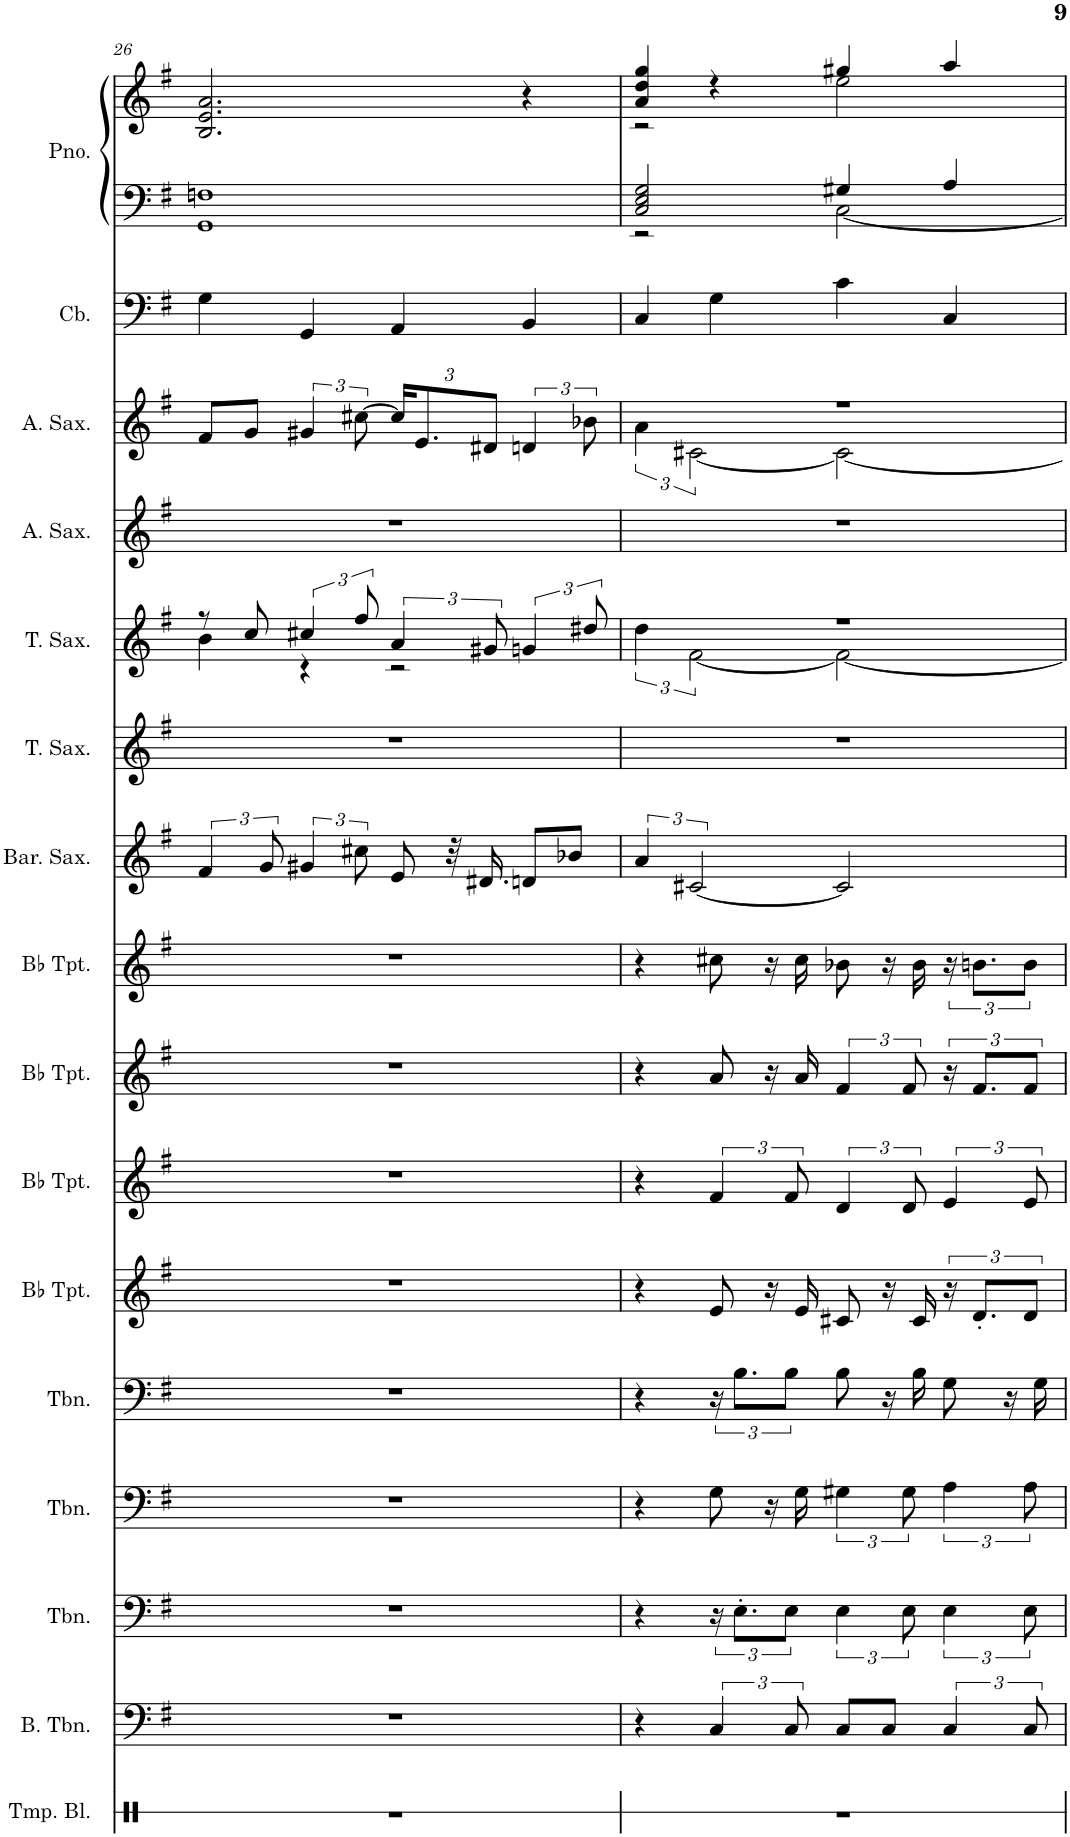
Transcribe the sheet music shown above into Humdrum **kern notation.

**kern	**kern	**kern	**kern	**kern	**kern	**kern	**kern	**kern	**kern	**kern	**kern	**kern	**kern	**kern	**kern	**kern
*part16	*part15	*part14	*part13	*part12	*part11	*part10	*part9	*part8	*part7	*part6	*part5	*part4	*part3	*part2	*part1	*part1
*staff17	*staff16	*staff15	*staff14	*staff13	*staff12	*staff11	*staff10	*staff9	*staff8	*staff7	*staff6	*staff5	*staff4	*staff3	*staff2	*staff1
*I"Temple Blocks	*I"Bass Trombone	*I"Trombone	*I"Trombone	*I"Trombone	*I"Bb Trumpet	*I"Bb Trumpet	*I"Bb Trumpet	*I"Bb Trumpet	*I"Baritone Saxophone	*I"Tenor Saxophone	*I"Tenor Saxophone	*I"Alto Saxophone	*I"Alto Saxophone	*I"Contrabass	*I"Piano	*
*I'Tmp. Bl.	*I'B. Tbn.	*I'Tbn.	*I'Tbn.	*I'Tbn.	*I'Bb Tpt.	*I'Bb Tpt.	*I'Bb Tpt.	*I'Bb Tpt.	*I'Bar. Sax.	*I'T. Sax.	*I'T. Sax.	*I'A. Sax.	*I'A. Sax.	*I'Cb.	*I'Pno.	*
!!LO:PB:g=z
*clefX	*clefF4	*clefF4	*clefF4	*clefF4	*clefG2	*clefG2	*clefG2	*clefG2	*clefG2	*clefG2	*clefG2	*clefG2	*clefG2	*clefF4	*clefF4	*clefG2
*	*	*	*	*	*Trd1c2	*Trd1c2	*Trd1c2	*Trd1c2	*Trd12c21	*Trd8c14	*Trd8c14	*Trd5c9	*Trd5c9	*Trd7c12	*	*
*k[]	*k[f#]	*k[f#]	*k[f#]	*k[f#]	*k[f#]	*k[f#]	*k[f#]	*k[f#]	*k[f#]	*k[f#]	*k[f#]	*k[f#]	*k[f#]	*k[f#]	*k[f#]	*k[f#]
*M4/4	*M4/4	*M4/4	*M4/4	*M4/4	*M4/4	*M4/4	*M4/4	*M4/4	*M4/4	*M4/4	*M4/4	*M4/4	*M4/4	*M4/4	*M4/4	*M4/4
=26	=26	=26	=26	=26	=26	=26	=26	=26	=26	=26	=26	=26	=26	=26	=26	=26
*	*	*	*	*	*	*	*	*	*	*	*^	*	*	*	*	*
1r	1r	1r	1r	1r	1r	1r	1r	1r	6f#/	1r	8r	4b\	1r	8f#/L	4G\	1GG 1Fn	2.B/ 2.e/ 2.a/
.	.	.	.	.	.	.	.	.	.	.	8cc/	.	.	8g/J	.	.	.
.	.	.	.	.	.	.	.	.	12g/	.	.	.	.	.	.	.	.
.	.	.	.	.	.	.	.	.	6g#X/	.	6cc#X/	4r	.	6g#X/	4GG/	.	.
.	.	.	.	.	.	.	.	.	12cc#X\	.	12ff#/	.	.	[12cc#X\	.	.	.
*	*	*	*	*	*	*	*	*	*	*	*	*	*	*Xbrackettup	*	*	*
.	.	.	.	.	.	.	.	.	8e/	.	6a/	2r	.	24cc#/KL]	4AA/	.	.
.	.	.	.	.	.	.	.	.	.	.	.	.	.	12.e/	.	.	.
.	.	.	.	.	.	.	.	.	32r	.	.	.	.	.	.	.	.
.	.	.	.	.	.	.	.	.	16.d#X/	.	.	.	.	.	.	.	.
.	.	.	.	.	.	.	.	.	.	.	12g#X/	.	.	12d#X/J	.	.	.
*	*	*	*	*	*	*	*	*	*	*	*	*	*	*brackettup	*	*	*
.	.	.	.	.	.	.	.	.	8dn/L	.	6gn/	.	.	6dn/	4BB/	.	4r
.	.	.	.	.	.	.	.	.	8b-X/J	.	.	.	.	.	.	.	.
.	.	.	.	.	.	.	.	.	.	.	12dd#X/	.	.	12b-X\	.	.	.
=27	=27	=27	=27	=27	=27	=27	=27	=27	=27	=27	=27	=27	=27	=27	=27	=27	=27
*	*	*	*	*	*	*	*	*	*	*	*	*	*	*^	*	*^	*^
1r	4r	4r	4r	4r	4r	4r	4r	4r	6a/	1r	1r	6dd\	1r	1r	6a\	4C/	2C/ 2E/ 2G/	2r	4a/ 4dd/ 4gg/	2r
.	.	.	.	.	.	.	.	.	[3c#X/	.	.	[3f#\	.	.	[3c#X\	.	.	.	.	.
.	6C/	24r	8G\	24r	8e/	6f#/	8a/	8cc#X\	.	.	.	.	.	.	.	4G\	.	.	4r	.
.	.	12.E'\L	.	12.B\L	.	.	.	.	.	.	.	.	.	.	.	.	.	.	.	.
.	.	.	16r	.	16r	.	16r	16r	.	.	.	.	.	.	.	.	.	.	.	.
.	12C/	12E\J	.	12B\J	.	12f#/	.	.	.	.	.	.	.	.	.	.	.	.	.	.
.	.	.	16G\	.	16e/	.	16a/	16cc#\	.	.	.	.	.	.	.	.	.	.	.	.
.	8C/L	6E\	6G#X\	8B\	8c#X/	6d/	6f#/	8b-X\	2c#/]	.	.	2f#\_	.	.	2c#\_	4c\	4G#X/	[2C\	4gg#X/	2ee\
.	8C/J	.	.	16r	16r	.	.	16r	.	.	.	.	.	.	.	.	.	.	.	.
.	.	12E\	12G#\	.	.	12d/	12f#/	.	.	.	.	.	.	.	.	.	.	.	.	.
.	.	.	.	16B\	16c#/	.	.	16b-\	.	.	.	.	.	.	.	.	.	.	.	.
.	6C/	6E\	6A\	8G\	24r	6e/	24r	24r	.	.	.	.	.	.	.	4C/	4A/	.	4aa/	.
.	.	.	.	.	12.d'/L	.	12.f#/L	12.bn\L	.	.	.	.	.	.	.	.	.	.	.	.
.	.	.	.	16r	.	.	.	.	.	.	.	.	.	.	.	.	.	.	.	.
.	12C/	12E\	12A\	.	12d/J	12e/	12f#/J	12b\J	.	.	.	.	.	.	.	.	.	.	.	.
.	.	.	.	16G\	.	.	.	.	.	.	.	.	.	.	.	.	.	.	.	.
*	*	*	*	*	*	*	*	*	*	*	*	*	*	*	*	*	*v	*v	*	*
*	*	*	*	*	*	*	*	*	*	*	*v	*v	*	*v	*v	*	*	*v	*v
=	=	=	=	=	=	=	=	=	=	=	=	=	=	=	=	=
*-	*-	*-	*-	*-	*-	*-	*-	*-	*-	*-	*-	*-	*-	*-	*-	*-
